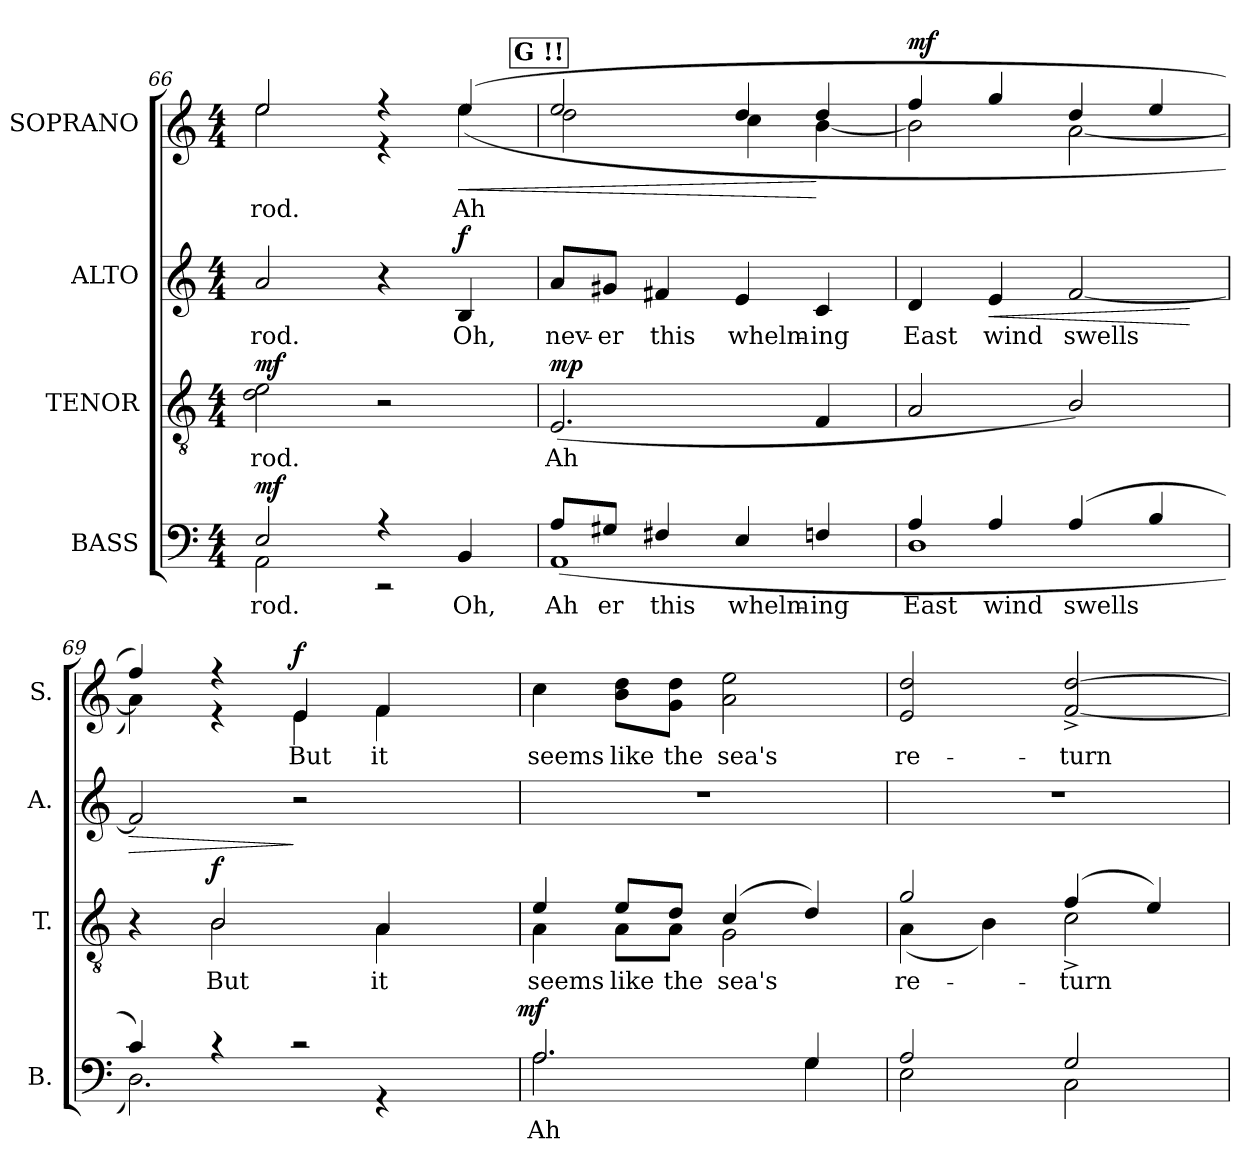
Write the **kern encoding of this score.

**kern	**text	**dynam	**kern	**text	**dynam	**kern	**text	**dynam	**kern	**text	**dynam
*part4	*part4	*part4	*part3	*part3	*part3	*part2	*part2	*part2	*part1	*part1	*part1
*staff4	*staff4	*staff4	*staff3	*staff3	*staff3	*staff2	*staff2	*staff2	*staff1	*staff1	*staff1
*I"BASS	*	*	*I"TENOR	*	*	*I"ALTO	*	*	*I"SOPRANO	*	*
*I'B.	*	*	*I'T.	*	*	*I'A.	*	*	*I'S.	*	*
*clefF4	*	*	*clefGv2	*	*	*clefG2	*	*	*clefG2	*	*
*	*	*	*ITrd7c12	*	*	*	*	*	*	*	*
*k[]	*	*	*k[]	*	*	*k[]	*	*	*k[]	*	*
*a:	*	*	*a:	*	*	*a:	*	*	*a:	*	*
*M4/4	*	*	*M4/4	*	*	*M4/4	*	*	*M4/4	*	*
=66	=66	=66	=66	=66	=66	=66	=66	=66	=66	=66	=66
!	!LO:LY:b:color=#000000	!	!	!	!	!	!	!	!	!	!
*^	*	*	*	*	*	*	*	*	*	*	*
!	!	!	!	!	!LO:LY:b:color=#000000	!	!	!	!	!	!	!
!	!	!	!	!	!	!	!	!LO:LY:b:color=#000000	!	!	!	!
!	!	!	!	!	!	!	!	!	!	!	!LO:LY:b:color=#000000	!
*	*	*	*	*	*	*	*	*	*	*^	*	*
2Ei/	2AAi\	-rod.	mf	2Di\ 2Ei	-rod.	mf	2ai/	-rod.	.	2eei/	2eei\	-rod.	.
4r	2r	.	.	2r	.	.	4r	.	.	4r	4r	.	.
!	!	!LO:LY:a:color=#000000	!	!	!	!	!	!	!	!	!	!	!
!	!	!	!	!	!	!	!	!LO:LY:b:color=#000000	!	!	!	!	!
!	!	!	!	!	!	!	!	!	!	!	!	!LO:LY:b:color=#000000	!LO:HP:b
4BBi/	.	Oh,	f mp	.	.	.	4Bi/	Oh,	f	(4eei/	(4eei\	Ah	<
!!LO:REH:place=s1:B:color=#000000:enc=box:fs=17.9978:t=G	!!
=67	=67	=67	=67	=67	=67	=67	=67	=67	=67	=67	=67	=67	=67
!	!	!LO:LY:a:color=#000000	!	!	!	!	!	!	!	!	!	!	!
!	!	!LO:LY:b:color=#000000	!	!	!	!	!	!	!	!	!	!	!
!	!	!	!	!	!LO:LY:b:color=#000000	!	!	!	!	!	!	!	!
!	!	!	!	!	!	!	!	!LO:LY:b:color=#000000	!	!	!	!	!
8Ai/L	(1AAi	-Ah	.	(2.EEi/	Ah	mp	8ai/L	nev-	.	2eei/	2ddi\	.	.
!	!	!LO:LY:a:color=#000000	!	!	!	!	!	!	!	!	!	!	!
!	!	!	!	!	!	!	!	!LO:LY:b:color=#000000	!	!	!	!	!
8G#Xi/J	.	er	.	.	.	.	8g#Xi/J	-er	.	.	.	.	.
!	!	!LO:LY:a:color=#000000	!	!	!	!	!	!	!	!	!	!	!
!	!	!	!	!	!	!	!	!LO:LY:b:color=#000000	!	!	!	!	!
4F#Xi/	.	this	.	.	.	.	4f#Xi/	this	.	.	.	.	.
!	!	!LO:LY:a:color=#000000	!	!	!	!	!	!	!	!	!	!	!
!	!	!	!	!	!	!	!	!LO:LY:b:color=#000000	!	!	!	!	!
4Ei/	.	whelm-	.	.	.	.	4ei/	whelm-	.	4ddi/	4cci\	.	.
!	!	!LO:LY:a:color=#000000	!	!	!	!	!	!	!	!	!	!	!
!	!	!	!	!	!	!	!	!LO:LY:b:color=#000000	!	!	!	!	!
4Fni/	.	-ing	.	4FFi/	.	.	4ci/	-ing	.	4ddi/	[4bi\	.	[
=68	=68	=68	=68	=68	=68	=68	=68	=68	=68	=68	=68	=68	=68
!	!	!LO:LY:a:color=#000000	!	!	!	!	!	!	!	!	!	!	!
!	!	!	!	!	!	!	!	!LO:LY:b:color=#000000	!	!	!	!	!
4Ai/	1Di	East	.	2AAi/	.	.	4di/	East	.	4ffi/	2bi\]	.	mf
!	!	!LO:LY:a:color=#000000	!	!	!	!	!	!	!	!	!	!	!
!	!	!	!	!	!	!	!	!LO:LY:b:color=#000000	!LO:HP:b	!	!	!	!
4Ai/	.	wind	.	.	.	.	4ei/	wind	<	4ggi/	.	.	.
!	!	!LO:LY:a:color=#000000	!	!	!	!	!	!	!	!	!	!	!
!	!	!	!	!	!	!	!	!LO:LY:b:color=#000000	!	!	!	!	!
(4Ai/	.	swells	.	2BBi/)	.	.	[2fi/	swells	.	4ddi/	[2ai\	.	.
4Bi/	.	.	.	.	.	.	.	.	.	4eei/	.	.	.
*v	*v	*	*	*	*	*	*	*	*	*v	*v	*	*
.	.	.	.	.	.	.	.	[	.	.	.
=69	=69	=69	=69	=69	=69	=69	=69	=69	=69	=69	=69
*^	*	*	*^	*	*	*	*	*	*	*	*
!	!	!	!	!	!	!	!	!	!	!LO:HP:b	!	!	!
*	*^	*	*	*	*	*	*	*	*	*	*^	*	*
4ci/)	2.Di\)	2ryy	.	.	4r	4ryy	.	.	2fi/]	.	>	4ffi/)	4ai\])	.	.
!	!	!	!	!	!	!	!LO:LY:b:color=#000000	!	!	!	!	!	!	!	!
4r	.	.	.	.	2BBi/	2BBi\	But	f	.	.	.	4r	4r	.	.
!	!	!	!	!	!	!	!	!	!	!	!	!	!	!LO:LY:b:color=#000000	!
2r	.	4ryy	.	.	.	.	.	.	2r	.	]	4ei/	4ei\	But	f
!	!	!	!	!	!	!	!LO:LY:b:color=#000000	!	!	!	!	!	!	!	!
!	!	!	!	!	!	!	!	!	!	!	!	!	!	!LO:LY:b:color=#000000	!
.	4r	8ryy	.	.	4AAi/	4AAi\	it	.	.	.	.	4fi/	4fi\	it	.
.	.	16ryy	.	.	.	.	.	.	.	.	.	.	.	.	.
.	.	32ryy	.	.	.	.	.	.	.	.	.	.	.	.	.
.	.	64ryy	.	.	.	.	.	.	.	.	.	.	.	.	.
.	.	128...ryy	.	.	.	.	.	.	.	.	.	.	.	.	.
.	.	1024ryy	.	mf	.	.	.	.	.	.	.	.	.	.	.
*	*v	*v	*	*	*	*	*	*	*	*	*	*v	*v	*	*
=70	=70	=70	=70	=70	=70	=70	=70	=70	=70	=70	=70	=70	=70
*	*^	*	*	*	*	*	*	*	*	*	*^	*	*
!	!	!	!LO:LY:b:color=#000000	!	!	!	!	!	!	!	!	!	!	!	!
*	*v	*v	*	*	*	*	*	*	*	*	*	*v	*v	*	*
*	*^	*	*	*	*	*	*	*	*	*	*^	*	*
!	!	!	!	!	!	!	!LO:LY:b:color=#000000	!	!	!	!	!	!	!	!
*	*v	*v	*	*	*	*	*	*	*	*	*	*v	*v	*	*
*	*^	*	*	*	*	*	*	*	*	*	*^	*	*
!	!	!	!	!	!	!	!	!	!	!	!	!	!	!LO:LY:b:color=#000000	!
*	*v	*v	*	*	*	*	*	*	*	*	*	*v	*v	*	*
2.Ai/	2.Ai\	Ah	.	4Ei/	4AAi\	seems	.	1r	.	.	4cci\	seems	.
!	!	!	!	!	!	!LO:LY:b:color=#000000	!	!	!	!	!	!	!
!	!	!	!	!	!	!	!	!	!	!	!	!LO:LY:b:color=#000000	!
.	.	.	.	8Ei/L	8AAi\L	like	.	.	.	.	8bi\ 8ddiL	like	.
!	!	!	!	!	!	!LO:LY:b:color=#000000	!	!	!	!	!	!	!
!	!	!	!	!	!	!	!	!	!	!	!	!LO:LY:b:color=#000000	!
.	.	.	.	8Di/J	8AAi\J	the	.	.	.	.	8gi\ 8ddiJ	the	.
!	!	!	!	!	!	!LO:LY:b:color=#000000	!	!	!	!	!	!	!
!	!	!	!	!	!	!	!	!	!	!	!	!LO:LY:b:color=#000000	!
.	.	.	.	(4Ci/	2GGi\	sea's	.	.	.	.	2ai\ 2eei	sea's	.
4Gi/	4Gi\	.	.	4Di/)	.	.	.	.	.	.	.	.	.
!!LO:PB:g=z
=71	=71	=71	=71	=71	=71	=71	=71	=71	=71	=71	=71	=71	=71
!	!	!	!	!	!	!LO:LY:b:color=#000000	!	!	!	!	!	!	!
!	!	!	!	!	!	!	!	!	!	!	!	!LO:LY:b:color=#000000	!
2Ai/	2Ei\	.	.	2Gi/	(4AAi\	re-	.	1r	.	.	2ei/ 2ddi	re-	.
.	.	.	.	.	4BBi\)	.	.	.	.	.	.	.	.
!	!	!	!	!	!	!LO:LY:b:color=#000000	!	!	!	!	!	!	!
!	!	!	!	!	!	!	!	!	!	!	!	!LO:LY:b:color=#000000	!
2Gi/	2Ci\	.	.	(4Fi/	2C^i\	-turn	.	.	.	.	[2fi/^ [2ddi^	-turn	.
.	.	.	.	4Ei/)	.	.	.	.	.	.	.	.	.
*v	*v	*	*	*	*	*	*	*	*	*	*	*	*
*	*	*	*v	*v	*	*	*	*	*	*	*	*
=	=	=	=	=	=	=	=	=	=	=	=
*-	*-	*-	*-	*-	*-	*-	*-	*-	*-	*-	*-
